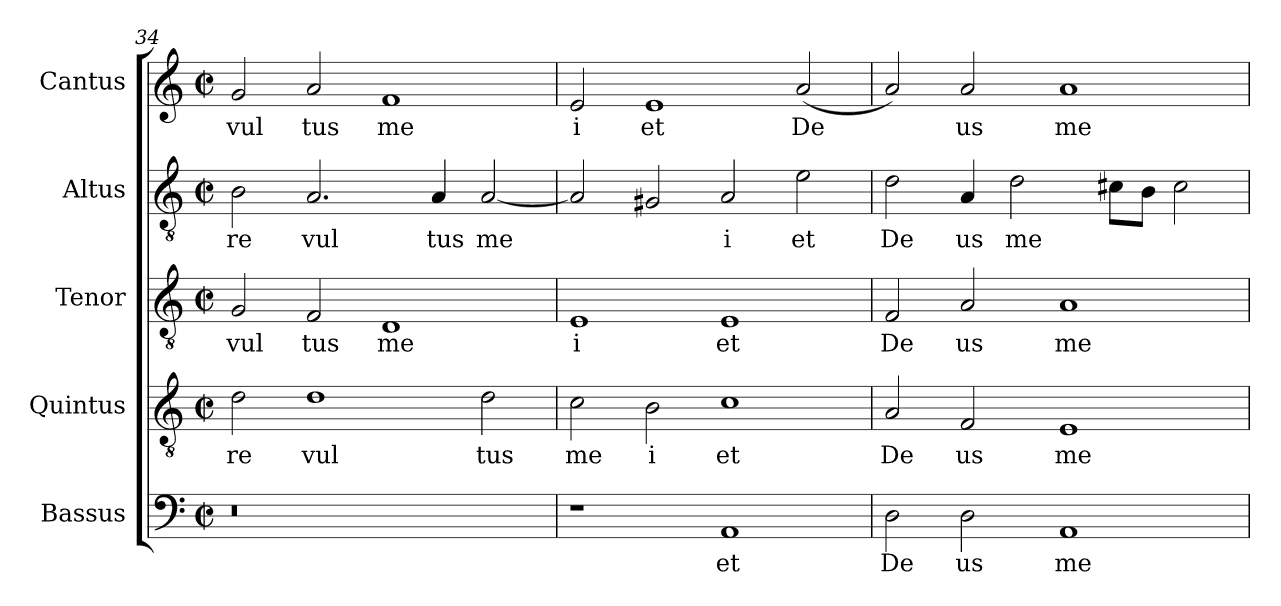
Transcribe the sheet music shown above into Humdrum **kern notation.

**kern	**text	**kern	**text	**kern	**text	**kern	**text	**kern	**text
*part5	*part5	*part4	*part4	*part3	*part3	*part2	*part2	*part1	*part1
*staff5	*staff5	*staff4	*staff4	*staff3	*staff3	*staff2	*staff2	*staff1	*staff1
*I"Bassus	*	*I"Quintus	*	*I"Tenor	*	*I"Altus	*	*I"Cantus	*
*clefF4	*	*clefGv2	*	*clefGv2	*	*clefGv2	*	*clefG2	*
*M2/2	*	*M2/2	*	*M2/2	*	*M2/2	*	*M2/2	*
*met(c|)	*	*met(c|)	*	*met(c|)	*	*met(c|)	*	*met(c|)	*
=34	=34	=34	=34	=34	=34	=34	=34	=34	=34
!	!	!	!LO:LY:b:cj	!	!LO:LY:b:cj	!	!LO:LY:b:cj	!	!LO:LY:b:cj
0r	.	2d\	re	2G/	vul	2B\	re	2g/	vul
!	!	!	!LO:LY:b:cj	!	!LO:LY:b:cj	!	!LO:LY:b:cj	!	!LO:LY:b:cj
.	.	1d	vul	2F/	tus	2.A/	vul	2a/	tus
!	!	!	!	!	!LO:LY:b:cj	!	!	!	!LO:LY:b:cj
.	.	.	.	1D	me	.	.	1f	me
!	!	!	!	!	!	!	!LO:LY:b:cj	!	!
.	.	.	.	.	.	4A/	tus	.	.
!	!	!	!LO:LY:b:cj	!	!	!	!LO:LY:b	!	!
.	.	2d\	tus	.	.	[<2A/	me	.	.
=35	=35	=35	=35	=35	=35	=35	=35	=35	=35
!	!	!	!LO:LY:b:cj	!	!LO:LY:b:cj	!	!	!	!LO:LY:b:cj
1r	.	2c\	me	1E	i	2A/]	.	2e/	i
!	!	!	!LO:LY:b:cj	!	!	!	!	!	!LO:LY:b:cj
.	.	2B\	i	.	.	2G#X/	.	1e	et
!	!LO:LY:b:cj	!	!LO:LY:b:cj	!	!LO:LY:b:cj	!	!LO:LY:b:cj	!	!
1AA	et	1c	et	1E	et	2A/	i	.	.
!	!	!	!	!	!	!	!LO:LY:b:cj	!	!LO:LY:b
.	.	.	.	.	.	2e\	et	(<2a/	De
=36	=36	=36	=36	=36	=36	=36	=36	=36	=36
!	!LO:LY:b:cj	!	!LO:LY:b:cj	!	!LO:LY:b:cj	!	!LO:LY:b:cj	!	!
2D\	De	2A/	De	2F/	De	2d\	De	2a/)	.
!	!LO:LY:b:cj	!	!LO:LY:b:cj	!	!LO:LY:b:cj	!	!LO:LY:b:cj	!	!LO:LY:b:cj
2D\	us	2F/	us	2A/	us	4A/	us	2a/	us
!	!	!	!	!	!	!	!LO:LY:b	!	!
.	.	.	.	.	.	2d\	me	.	.
!	!LO:LY:b:cj	!	!LO:LY:b:cj	!	!LO:LY:b:cj	!	!	!	!LO:LY:b:cj
1AA	me	1E	me	1A	me	.	.	1a	me
.	.	.	.	.	.	8c#X\L	.	.	.
.	.	.	.	.	.	8B\J	.	.	.
.	.	.	.	.	.	2c#\	.	.	.
=	=	=	=	=	=	=	=	=	=
*-	*-	*-	*-	*-	*-	*-	*-	*-	*-
